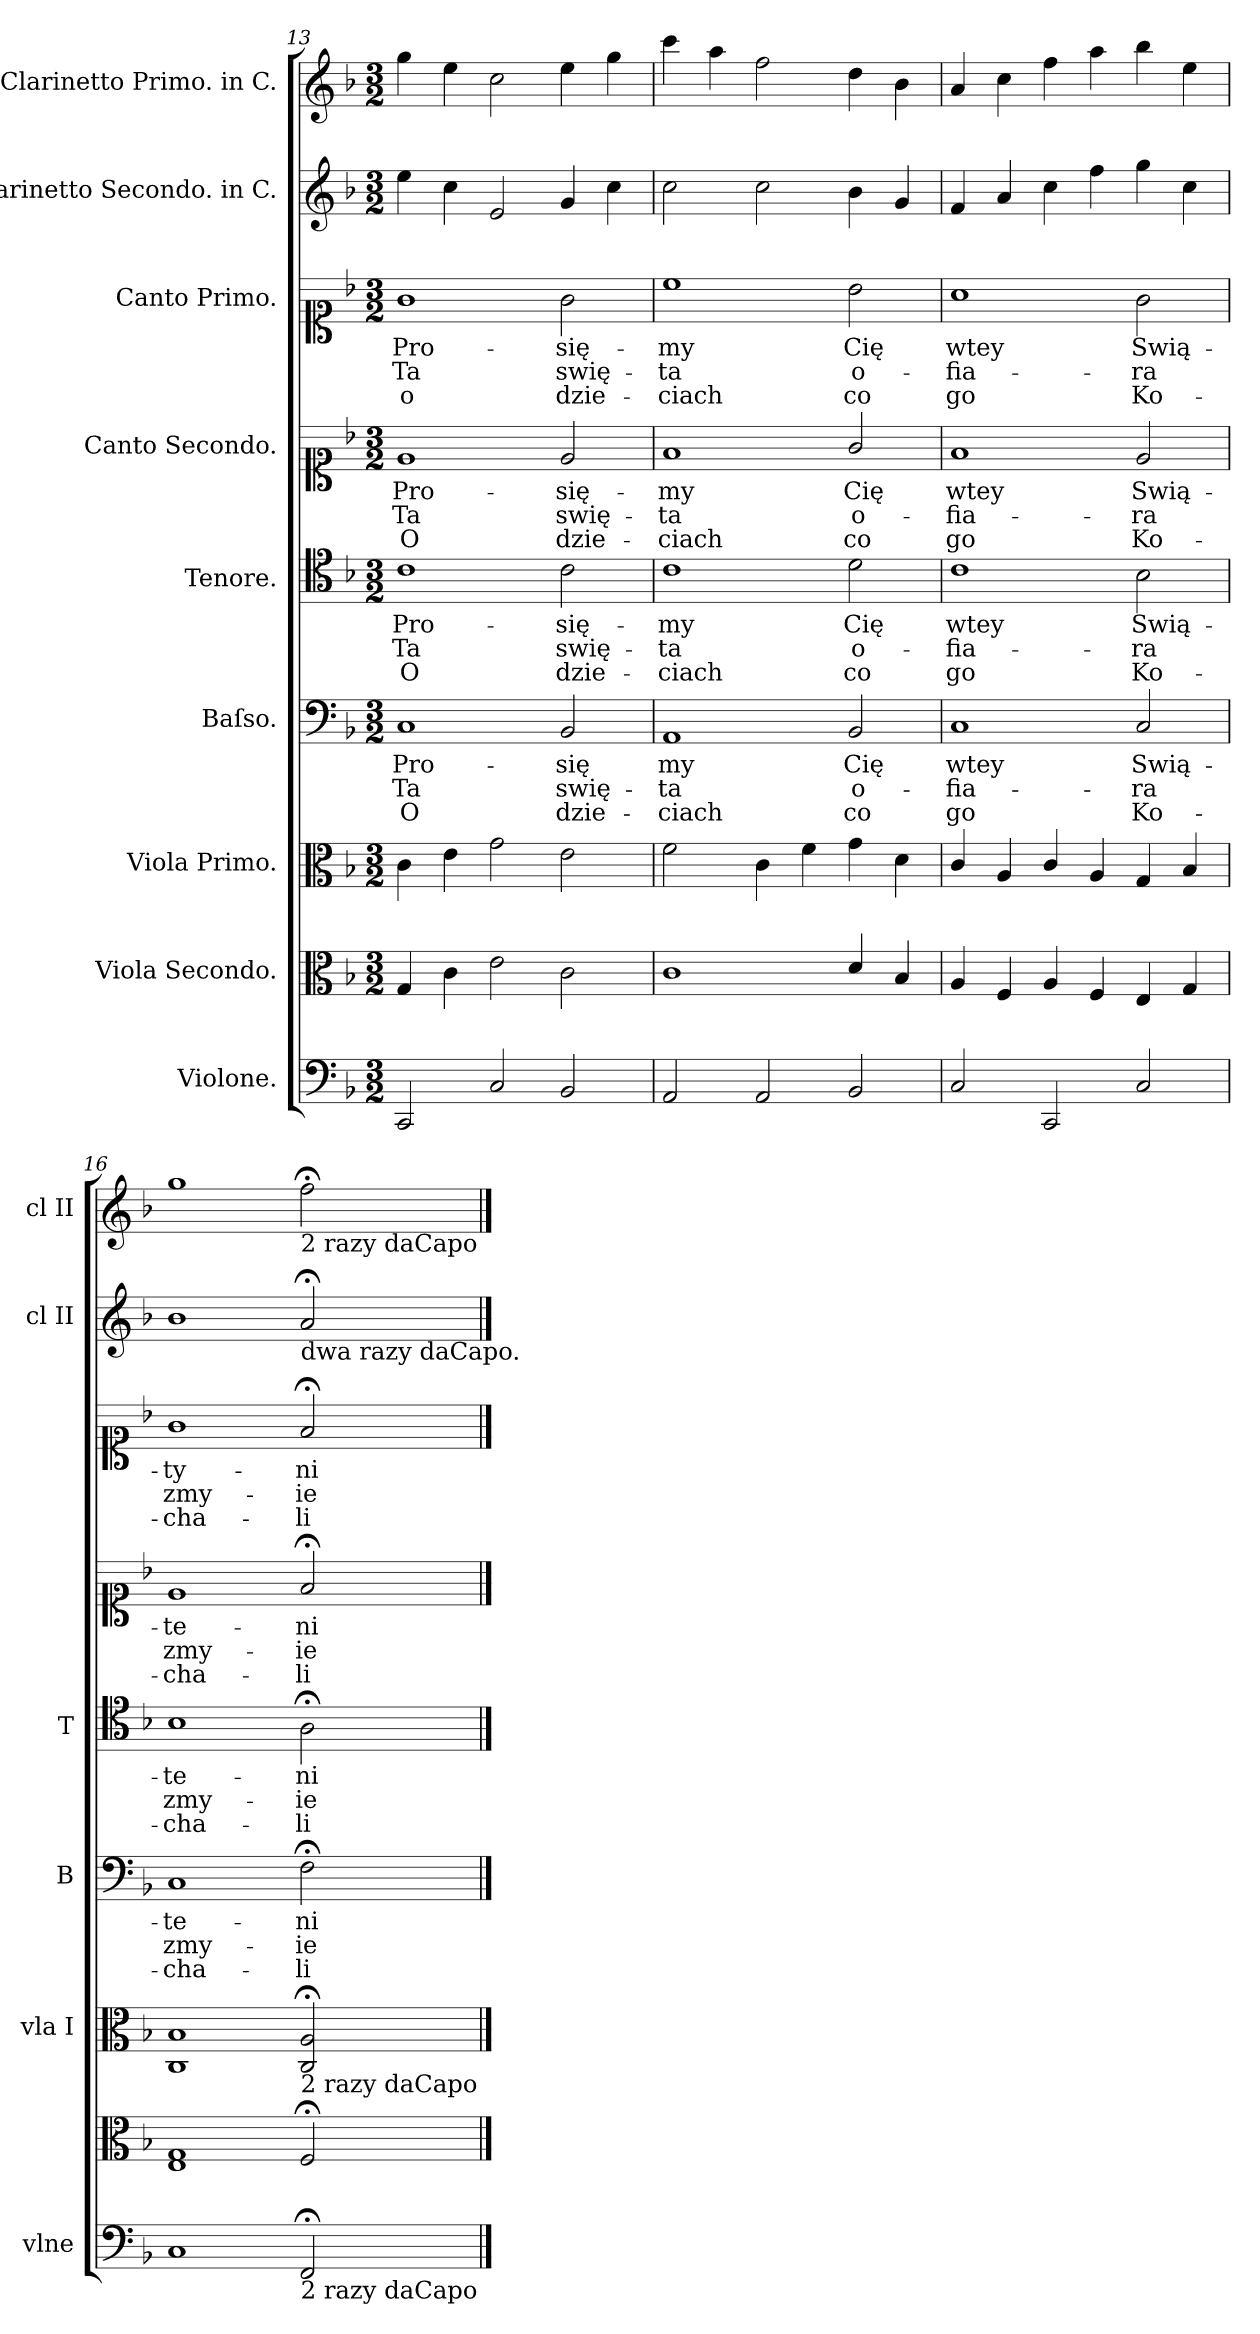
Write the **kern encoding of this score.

**kern	**kern	**kern	**kern	**text	**text	**text	**kern	**text	**text	**text	**kern	**text	**text	**text	**kern	**text	**text	**text	**kern	**kern
*part9	*part8	*part7	*part6	*part6	*part6	*part6	*part5	*part5	*part5	*part5	*part4	*part4	*part4	*part4	*part3	*part3	*part3	*part3	*part2	*part1
*staff9	*staff8	*staff7	*staff6	*staff6	*staff6	*staff6	*staff5	*staff5	*staff5	*staff5	*staff4	*staff4	*staff4	*staff4	*staff3	*staff3	*staff3	*staff3	*staff2	*staff1
*I"Violone.	*I"Viola Secondo.	*I"Viola Primo.	*I"Baſso.	*	*	*	*I"Tenore.	*	*	*	*I"Canto Secondo.	*	*	*	*I"Canto Primo.	*	*	*	*I"Clarinetto Secondo. in C.	*I"Clarinetto Primo. in C.
*I'vlne	*	*I'vla I	*I'B	*	*	*	*I'T	*	*	*	*	*	*	*	*	*	*	*	*I'cl II	*I'cl II
*clefF4	*clefC3	*clefC3	*clefF4	*	*	*	*clefC4	*	*	*	*clefC1	*	*	*	*clefC1	*	*	*	*clefG2	*clefG2
*k[b-]	*k[b-]	*k[b-]	*k[b-]	*	*	*	*k[b-]	*	*	*	*k[b-]	*	*	*	*k[b-]	*	*	*	*k[b-]	*k[b-]
*F:	*F:	*F:	*F:	*	*	*	*F:	*	*	*	*F:	*	*	*	*F:	*	*	*	*F:	*F:
*M3/2	*M3/2	*M3/2	*M3/2	*	*	*	*M3/2	*	*	*	*M3/2	*	*	*	*M3/2	*	*	*	*M3/2	*M3/2
=13	=13	=13	=13	=13	=13	=13	=13	=13	=13	=13	=13	=13	=13	=13	=13	=13	=13	=13	=13	=13
2CC/	4G/	4c\	1C	Pro-	Ta	O	1c	Pro-	Ta	O	1e	Pro-	Ta	O	1g	Pro-	Ta	o	4ee\	4gg\
.	4c\	4e\	.	.	.	.	.	.	.	.	.	.	.	.	.	.	.	.	4cc\	4ee\
2C/	2e\	2g\	.	.	.	.	.	.	.	.	.	.	.	.	.	.	.	.	2e/	2cc\
2BB-/	2c\	2e\	2BB-/	-się	swię-	dzie-	2c\	-się-	swię-	dzie-	2e/	-się-	swię-	dzie-	2g\	-się-	swię-	dzie-	4g/	4ee\
.	.	.	.	.	.	.	.	.	.	.	.	.	.	.	.	.	.	.	4cc\	4gg\
=14	=14	=14	=14	=14	=14	=14	=14	=14	=14	=14	=14	=14	=14	=14	=14	=14	=14	=14	=14	=14
2AA/	1c	2f\	1AA	my	-ta	-ciach	1c	-my	-ta	-ciach	1f	-my	-ta	-ciach	1cc	-my	-ta	-ciach	2cc\	4ccc\
.	.	.	.	.	.	.	.	.	.	.	.	.	.	.	.	.	.	.	.	4aa\
2AA/	.	4c\	.	.	.	.	.	.	.	.	.	.	.	.	.	.	.	.	2cc\	2ff\
.	.	4f\	.	.	.	.	.	.	.	.	.	.	.	.	.	.	.	.	.	.
2BB-/	4d/	4g\	2BB-/	Cię	o-	co	2d\	Cię	o-	co	2g/	Cię	o-	co	2b-\	Cię	o-	co	4b-\	4dd\
.	4B-/	4d\	.	.	.	.	.	.	.	.	.	.	.	.	.	.	.	.	4g/	4b-\
=15	=15	=15	=15	=15	=15	=15	=15	=15	=15	=15	=15	=15	=15	=15	=15	=15	=15	=15	=15	=15
2C/	4A/	4c/	1C	wtey	-fia-	go	1c	wtey	-fia-	go	1f	wtey	-fia-	go	1a	wtey	-fia-	go	4f/	4a/
.	4F/	4A/	.	.	.	.	.	.	.	.	.	.	.	.	.	.	.	.	4a/	4cc\
2CC/	4A/	4c/	.	.	.	.	.	.	.	.	.	.	.	.	.	.	.	.	4cc\	4ff\
.	4F/	4A/	.	.	.	.	.	.	.	.	.	.	.	.	.	.	.	.	4ff\	4aa\
2C/	4E/	4G/	2C/	Swią-	-ra	Ko-	2B-\	Swią-	-ra	Ko-	2e/	Swią-	-ra	Ko-	2g\	Swią-	-ra	Ko-	4gg\	4bb-\
.	4G/	4B-/	.	.	.	.	.	.	.	.	.	.	.	.	.	.	.	.	4cc\	4ee\
=16	=16	=16	=16	=16	=16	=16	=16	=16	=16	=16	=16	=16	=16	=16	=16	=16	=16	=16	=16	=16
1C	1E 1G	1C 1B-	1C	-te-	zmy-	-cha-	1B-	-te-	zmy-	-cha-	1e	-te-	zmy-	-cha-	1g	-ty-	zmy-	-cha-	1b-	1gg
!	!	!	!	!	!	!	!	!	!	!	!	!	!	!	!	!	!	!	!	!LO:TX:b:t=2 razy daCapo
!	!	!	!	!	!	!	!	!	!	!	!	!	!	!	!	!	!	!	!LO:TX:b:t=dwa razy daCapo.	!
!	!	!LO:TX:b:t=2 razy daCapo	!	!	!	!	!	!	!	!	!	!	!	!	!	!	!	!	!	!
!LO:TX:b:t=2 razy daCapo	!	!	!	!	!	!	!	!	!	!	!	!	!	!	!	!	!	!	!	!
2FF;</	2F;</	2C;</ 2A;</	2F;<\	-ni	-ie	-li	2A;<\	-ni	-ie	-li	2f;</	-ni	-ie	-li	2f;</	-ni	-ie	-li	2a;</	2ff;<\
==	==	==	==	==	==	==	==	==	==	==	==	==	==	==	==	==	==	==	==	==
*-	*-	*-	*-	*-	*-	*-	*-	*-	*-	*-	*-	*-	*-	*-	*-	*-	*-	*-	*-	*-
